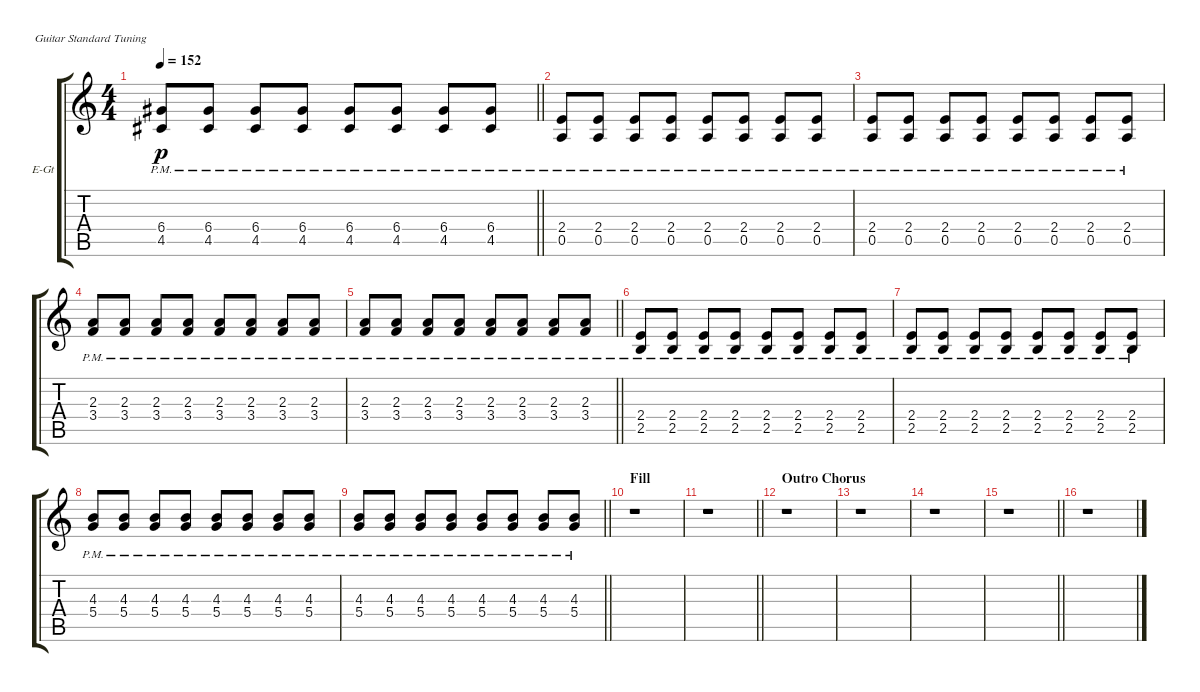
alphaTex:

\bracketExtendMode groupsimilarinstruments
\firstSystemTrackNameOrientation horizontal
\otherSystemsTrackNameOrientation horizontal
\track ("Fills" "E-Gt") {mute instrument overdrivenguitar}
\staff {score tabs}
\tuning (E4 B3 G3 D3 A2 E2)
\ts (4 4)
\tempo 152
\clef g2
\barLineRight lightlight
\ks c
(6.4{pm} 4.5{pm}).8{dy p} (6.4{pm} 4.5{pm}).8 (6.4{pm} 4.5{pm}).8 (6.4{pm} 4.5{pm}).8 (6.4{pm} 4.5{pm}).8 (6.4{pm} 4.5{pm}).8 (6.4{pm} 4.5{pm}).8 (6.4{pm} 4.5{pm}).8 |
(2.4{pm} 0.5{pm}).8 (2.4{pm} 0.5{pm}).8 (2.4{pm} 0.5{pm}).8 (2.4{pm} 0.5{pm}).8 (2.4{pm} 0.5{pm}).8 (2.4{pm} 0.5{pm}).8 (2.4{pm} 0.5{pm}).8 (2.4{pm} 0.5{pm}).8 |
(2.4{pm} 0.5{pm}).8 (2.4{pm} 0.5{pm}).8 (2.4{pm} 0.5{pm}).8 (2.4{pm} 0.5{pm}).8 (2.4{pm} 0.5{pm}).8 (2.4{pm} 0.5{pm}).8 (2.4{pm} 0.5{pm}).8 (2.4{pm} 0.5{pm}).8 |
(2.3{pm} 3.4{pm}).8 (2.3{pm} 3.4{pm}).8 (2.3{pm} 3.4{pm}).8 (2.3{pm} 3.4{pm}).8 (2.3{pm} 3.4{pm}).8 (2.3{pm} 3.4{pm}).8 (2.3{pm} 3.4{pm}).8 (2.3{pm} 3.4{pm}).8 |
\barLineRight lightlight
(2.3{pm} 3.4{pm}).8 (2.3{pm} 3.4{pm}).8 (2.3{pm} 3.4{pm}).8 (2.3{pm} 3.4{pm}).8 (2.3{pm} 3.4{pm}).8 (2.3{pm} 3.4{pm}).8 (2.3{pm} 3.4{pm}).8 (2.3{pm} 3.4{pm}).8 |
(2.4{pm} 2.5{pm}).8 (2.4{pm} 2.5{pm}).8 (2.4{pm} 2.5{pm}).8 (2.4{pm} 2.5{pm}).8 (2.4{pm} 2.5{pm}).8 (2.4{pm} 2.5{pm}).8 (2.4{pm} 2.5{pm}).8 (2.4{pm} 2.5{pm}).8 |
(2.4{pm} 2.5{pm}).8 (2.4{pm} 2.5{pm}).8 (2.4{pm} 2.5{pm}).8 (2.4{pm} 2.5{pm}).8 (2.4{pm} 2.5{pm}).8 (2.4{pm} 2.5{pm}).8 (2.4{pm} 2.5{pm}).8 (2.4{pm} 2.5{pm}).8 |
(4.3{pm} 5.4{pm}).8 (4.3{pm} 5.4{pm}).8 (4.3{pm} 5.4{pm}).8 (4.3{pm} 5.4{pm}).8 (4.3{pm} 5.4{pm}).8 (4.3{pm} 5.4{pm}).8 (4.3{pm} 5.4{pm}).8 (4.3{pm} 5.4{pm}).8 |
\barLineRight lightlight
(4.3{pm} 5.4{pm}).8 (4.3{pm} 5.4{pm}).8 (4.3{pm} 5.4{pm}).8 (4.3{pm} 5.4{pm}).8 (4.3{pm} 5.4{pm}).8 (4.3{pm} 5.4{pm}).8 (4.3{pm} 5.4{pm}).8 (4.3{pm} 5.4{pm}).8 |
\section ("" "Fill")
r.1 |
\barLineRight lightlight
r.1 |
\section ("" "Outro Chorus")
r.1 |
r.1 |
r.1 |
\barLineRight lightlight
r.1 |
r.1
